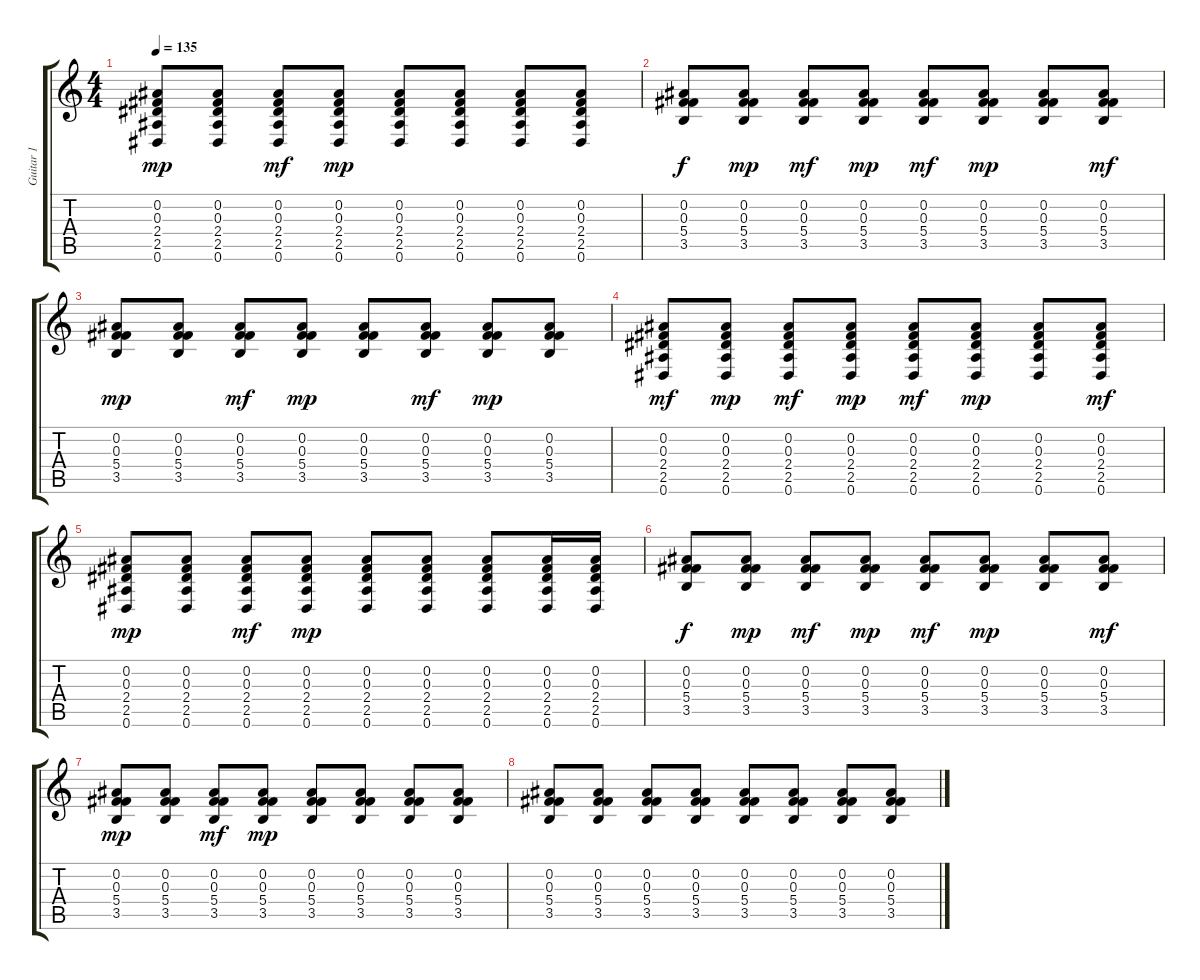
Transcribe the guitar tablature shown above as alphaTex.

\track ("Guitar 1" "Guitar 1") {instrument acousticguitarsteel}
\staff {score tabs}
\tuning (Eb4 Bb3 Gb3 Db3 Ab2 Eb2) {hide}
\ts (4 4)
\tempo 135
\clef g2
\ks c
(0.2 0.3 2.4 2.5 0.6).8{dy mp} (0.2 0.3 2.4 2.5 0.6).8 (0.2 0.3 2.4 2.5 0.6).8{dy mf} (0.2 0.3 2.4 2.5 0.6).8{dy mp} (0.2 0.3 2.4 2.5 0.6).8 (0.2 0.3 2.4 2.5 0.6).8 (0.2 0.3 2.4 2.5 0.6).8 (0.2 0.3 2.4 2.5 0.6).8 |
(0.2 0.3 5.4 3.5).8{dy f} (0.2 0.3 5.4 3.5).8{dy mp} (0.2 0.3 5.4 3.5).8{dy mf} (0.2 0.3 5.4 3.5).8{dy mp} (0.2 0.3 5.4 3.5).8{dy mf} (0.2 0.3 5.4 3.5).8{dy mp} (0.2 0.3 5.4 3.5).8 (0.2 0.3 5.4 3.5).8{dy mf} |
(0.2 0.3 5.4 3.5).8{dy mp} (0.2 0.3 5.4 3.5).8 (0.2 0.3 5.4 3.5).8{dy mf} (0.2 0.3 5.4 3.5).8{dy mp} (0.2 0.3 5.4 3.5).8 (0.2 0.3 5.4 3.5).8{dy mf} (0.2 0.3 5.4 3.5).8{dy mp} (0.2 0.3 5.4 3.5).8 |
(0.2 0.3 2.4 2.5 0.6).8{dy mf} (0.2 0.3 2.4 2.5 0.6).8{dy mp} (0.2 0.3 2.4 2.5 0.6).8{dy mf} (0.2 0.3 2.4 2.5 0.6).8{dy mp} (0.2 0.3 2.4 2.5 0.6).8{dy mf} (0.2 0.3 2.4 2.5 0.6).8{dy mp} (0.2 0.3 2.4 2.5 0.6).8 (0.2 0.3 2.4 2.5 0.6).8{dy mf} |
(0.2 0.3 2.4 2.5 0.6).8{dy mp} (0.2 0.3 2.4 2.5 0.6).8 (0.2 0.3 2.4 2.5 0.6).8{dy mf} (0.2 0.3 2.4 2.5 0.6).8{dy mp} (0.2 0.3 2.4 2.5 0.6).8 (0.2 0.3 2.4 2.5 0.6).8 (0.2 0.3 2.4 2.5 0.6).8 (0.2 0.3 2.4 2.5 0.6).16 (0.2 0.3 2.4 2.5 0.6).16 |
(0.2 0.3 5.4 3.5).8{dy f} (0.2 0.3 5.4 3.5).8{dy mp} (0.2 0.3 5.4 3.5).8{dy mf} (0.2 0.3 5.4 3.5).8{dy mp} (0.2 0.3 5.4 3.5).8{dy mf} (0.2 0.3 5.4 3.5).8{dy mp} (0.2 0.3 5.4 3.5).8 (0.2 0.3 5.4 3.5).8{dy mf} |
(0.2 0.3 5.4 3.5).8{dy mp} (0.2 0.3 5.4 3.5).8 (0.2 0.3 5.4 3.5).8{dy mf} (0.2 0.3 5.4 3.5).8{dy mp} (0.2 0.3 5.4 3.5).8 (0.2 0.3 5.4 3.5).8 (0.2 0.3 5.4 3.5).8 (0.2 0.3 5.4 3.5).8 |
(0.2 0.3 5.4 3.5).8 (0.2 0.3 5.4 3.5).8 (0.2 0.3 5.4 3.5).8 (0.2 0.3 5.4 3.5).8 (0.2 0.3 5.4 3.5).8 (0.2 0.3 5.4 3.5).8 (0.2 0.3 5.4 3.5).8 (0.2 0.3 5.4 3.5).8
